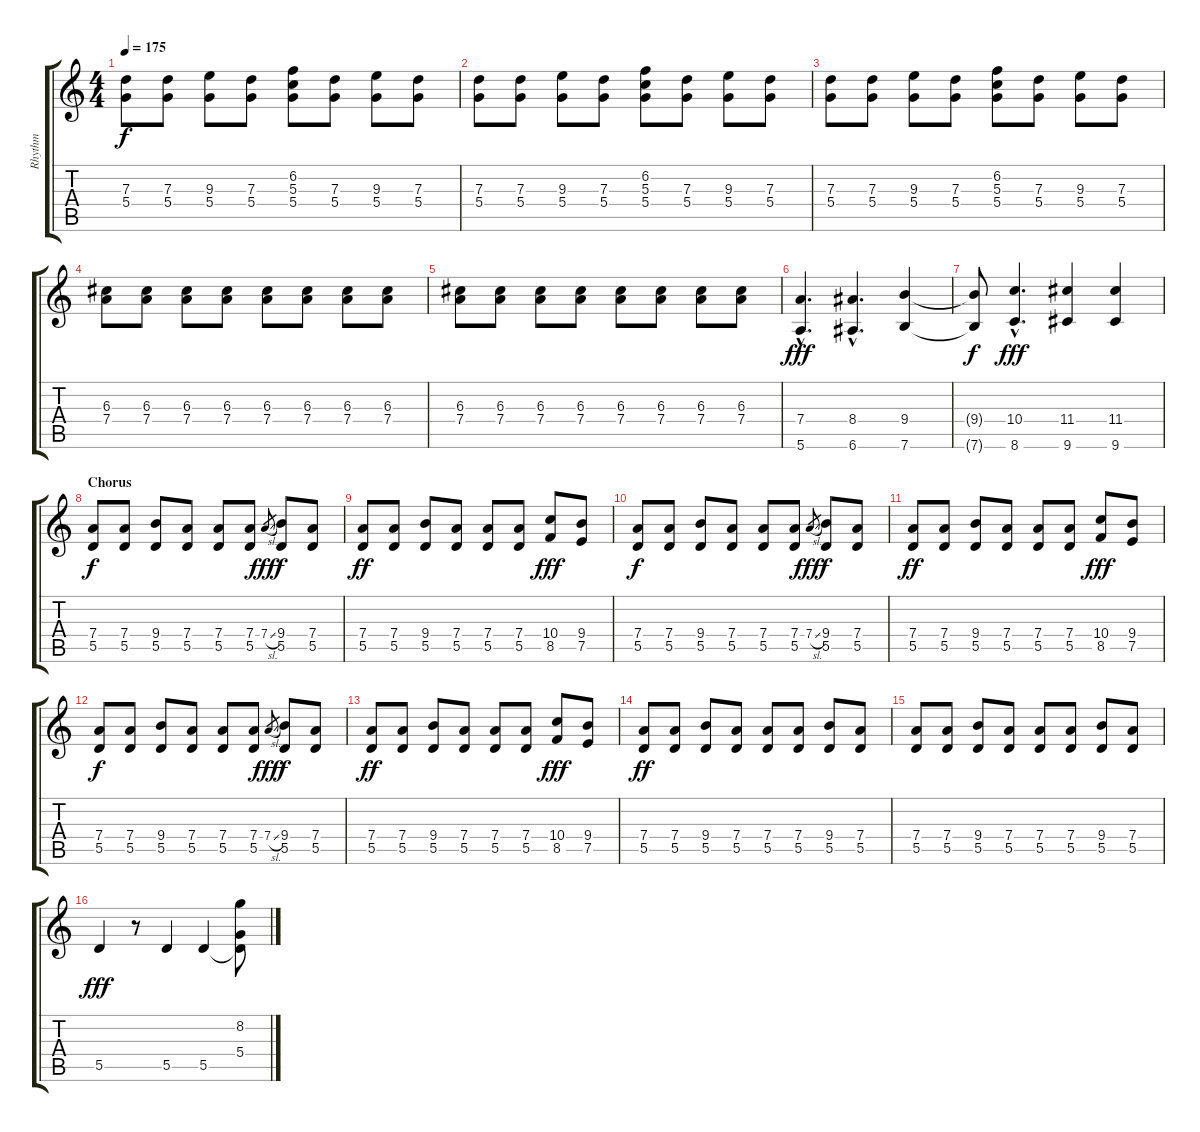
\track ("Rhythm" "Rhythm") {instrument overdrivenguitar}
\staff {score tabs}
\tuning (E4 B3 G3 D3 A2 E2) {hide}
\ts (4 4)
\tempo 175
\clef g2
\ks c
(7.3 5.4).8{dy f} (7.3 5.4).8 (9.3 5.4).8 (7.3 5.4).8 (6.2 5.3 5.4).8 (7.3 5.4).8 (9.3 5.4).8 (7.3 5.4).8 |
(7.3 5.4).8 (7.3 5.4).8 (9.3 5.4).8 (7.3 5.4).8 (6.2 5.3 5.4).8 (7.3 5.4).8 (9.3 5.4).8 (7.3 5.4).8 |
(7.3 5.4).8 (7.3 5.4).8 (9.3 5.4).8 (7.3 5.4).8 (6.2 5.3 5.4).8 (7.3 5.4).8 (9.3 5.4).8 (7.3 5.4).8 |
(6.3 7.4).8 (6.3 7.4).8 (6.3 7.4).8 (6.3 7.4).8 (6.3 7.4).8 (6.3 7.4).8 (6.3 7.4).8 (6.3 7.4).8 |
(6.3 7.4).8 (6.3 7.4).8 (6.3 7.4).8 (6.3 7.4).8 (6.3 7.4).8 (6.3 7.4).8 (6.3 7.4).8 (6.3 7.4).8 |
(7.4{hac} 5.6{hac}).4{d dy fff} (8.4{hac} 6.6{hac}).4{d} (9.4 7.6).4 |
(9.4{t} 7.6{t}).8{dy f} (10.4{hac} 8.6{hac}).4{d dy fff} (11.4 9.6).4 (11.4 9.6).4 |
\section ("" "Chorus")
(7.4 5.5).8{dy f} (7.4 5.5).8 (9.4 5.5).8 (7.4 5.5).8 (7.4 5.5).8 (7.4 5.5).8 7.4{sl}.8{gr dy fff} (9.4 5.5).8{dy f} (7.4 5.5).8 |
(7.4 5.5).8{dy ff} (7.4 5.5).8 (9.4 5.5).8 (7.4 5.5).8 (7.4 5.5).8 (7.4 5.5).8 (10.4 8.5).8{dy fff} (9.4 7.5).8 |
(7.4 5.5).8{dy f} (7.4 5.5).8 (9.4 5.5).8 (7.4 5.5).8 (7.4 5.5).8 (7.4 5.5).8 7.4{sl}.8{gr dy fff} (9.4 5.5).8{dy f} (7.4 5.5).8 |
(7.4 5.5).8{dy ff} (7.4 5.5).8 (9.4 5.5).8 (7.4 5.5).8 (7.4 5.5).8 (7.4 5.5).8 (10.4 8.5).8{dy fff} (9.4 7.5).8 |
(7.4 5.5).8{dy f} (7.4 5.5).8 (9.4 5.5).8 (7.4 5.5).8 (7.4 5.5).8 (7.4 5.5).8 7.4{sl}.8{gr dy fff} (9.4 5.5).8{dy f} (7.4 5.5).8 |
(7.4 5.5).8{dy ff} (7.4 5.5).8 (9.4 5.5).8 (7.4 5.5).8 (7.4 5.5).8 (7.4 5.5).8 (10.4 8.5).8{dy fff} (9.4 7.5).8 |
(7.4 5.5).8{dy ff} (7.4 5.5).8 (9.4 5.5).8 (7.4 5.5).8 (7.4 5.5).8 (7.4 5.5).8 (9.4 5.5).8 (7.4 5.5).8 |
(7.4 5.5).8 (7.4 5.5).8 (9.4 5.5).8 (7.4 5.5).8 (7.4 5.5).8 (7.4 5.5).8 (9.4 5.5).8 (7.4 5.5).8 |
5.5.4{dy fff} r.8 5.5.4 5.5.4 (8.2 5.4 5.5{t}).8
